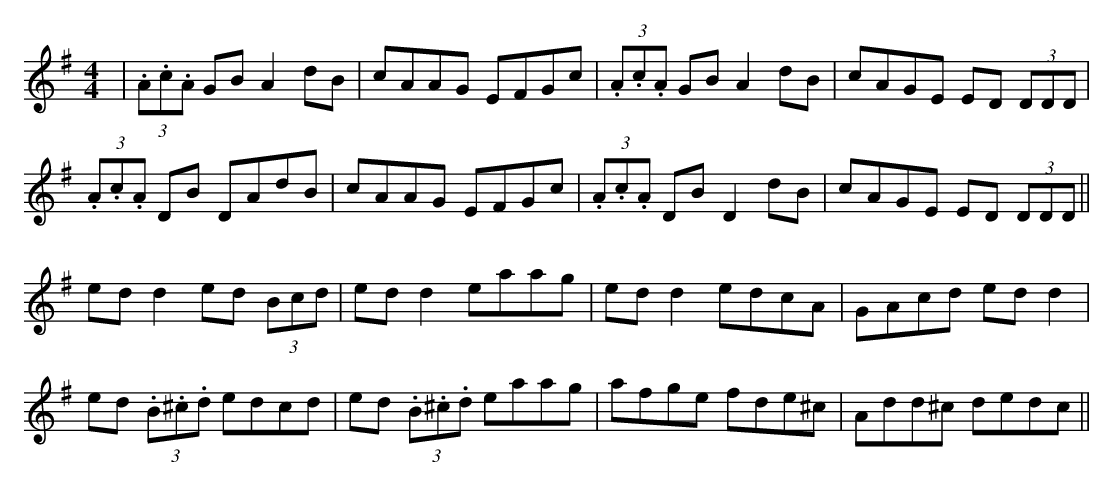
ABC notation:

X:1
M:4/4
K:Dmix
|(3.A.c.A GB A2 dB|cAAG EFGc|(3.A.c.A GB A2dB|cAGE ED (3DDD|
(3.A.c.A DB DAdB|cAAG EFGc|(3.A.c.A DB D2 dB|cAGE ED (3DDD||
ed d2 ed (3Bcd|ed d2 eaag|ed d2 edcA|GAcd edd2|
ed (3.B.^c.d edcd|ed (3.B.^c.d eaag|afge fde^c|Add^c dedc||
